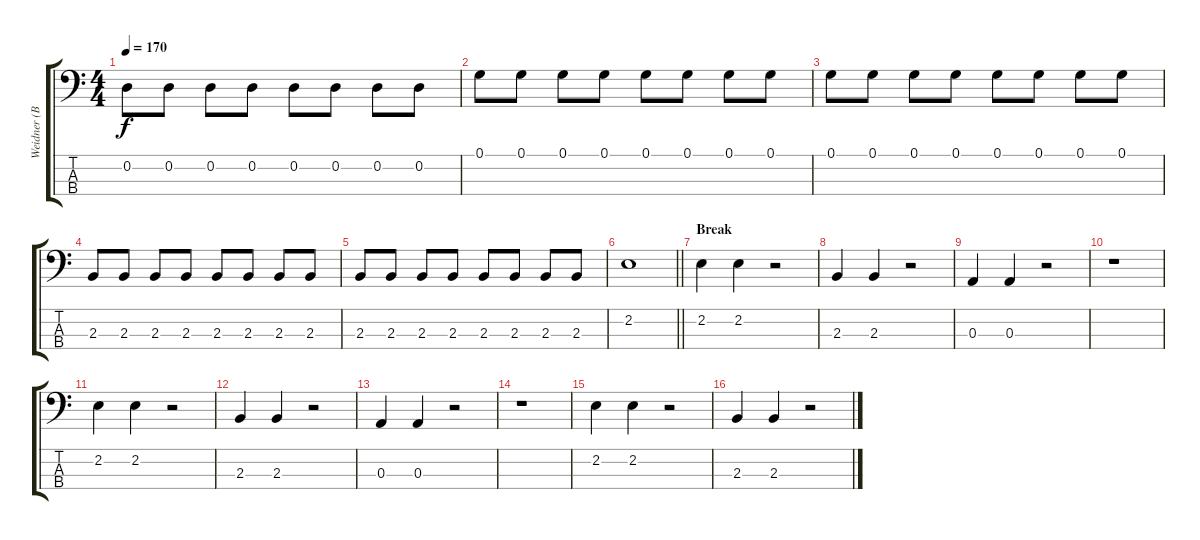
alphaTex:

\track ("Weidner (Bass)" "Weidner (B") {instrument electricbasspick}
\staff {score tabs}
\tuning (G2 D2 A1 E1) {hide}
\ts (4 4)
\tempo 170
\clef f4
\ks c
0.2.8{dy f} 0.2.8 0.2.8 0.2.8 0.2.8 0.2.8 0.2.8 0.2.8 |
0.1.8 0.1.8 0.1.8 0.1.8 0.1.8 0.1.8 0.1.8 0.1.8 |
0.1.8 0.1.8 0.1.8 0.1.8 0.1.8 0.1.8 0.1.8 0.1.8 |
2.3.8 2.3.8 2.3.8 2.3.8 2.3.8 2.3.8 2.3.8 2.3.8 |
2.3.8 2.3.8 2.3.8 2.3.8 2.3.8 2.3.8 2.3.8 2.3.8 |
\barLineRight lightlight
2.2.1 |
\section ("" "Break")
2.2.4 2.2.4 r.2 |
2.3.4 2.3.4 r.2 |
0.3.4 0.3.4 r.2 |
r.1 |
2.2.4 2.2.4 r.2 |
2.3.4 2.3.4 r.2 |
0.3.4 0.3.4 r.2 |
r.1 |
2.2.4 2.2.4 r.2 |
2.3.4 2.3.4 r.2
